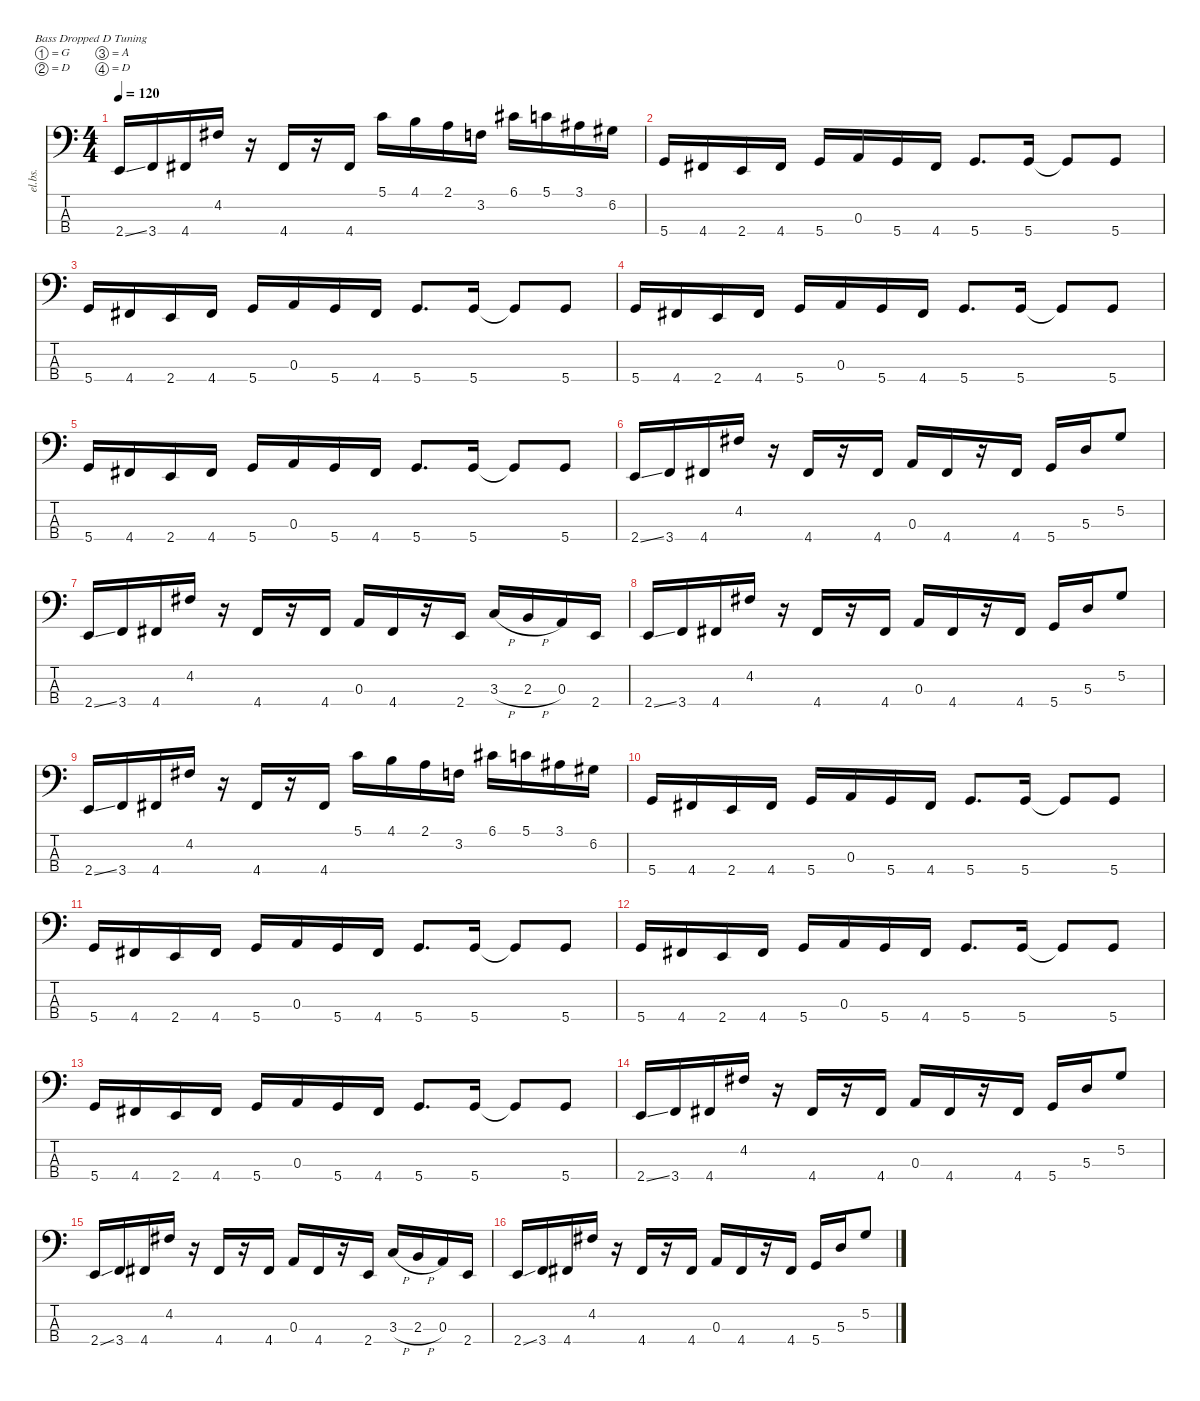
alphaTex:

\defaultSystemsLayout 4
\hideDynamics
\bracketExtendMode nobrackets
\otherSystemsTrackNameOrientation horizontal
\track ("Ellefson" "el.bs.") {instrument electricbasspick}
\staff {score tabs}
\tuning (G2 D2 A1 D1)
\ts (4 4)
\tempo 120
\clef f4
\ks c
2.4{ss}.16{dy f beam Up} 3.4.16{beam Up} 4.4{acc #}.16{beam Up} 4.2{acc #}.16{beam Up} r.16{beam Up} 4.4{acc #}.16{beam Up} r.16{beam Up} 4.4{acc #}.16{beam Up} 5.1.16{beam Down} 4.1.16{beam Down} 2.1.16{beam Down} 3.2.16{beam Down} 6.1{acc #}.16{beam Down} 5.1.16{beam Down} 3.1{acc #}.16{beam Down} 6.2{acc #}.16{beam Down} |
5.4.16{beam Up} 4.4{acc #}.16{beam Up} 2.4.16{beam Up} 4.4{acc #}.16{beam Up} 5.4.16{beam Up} 0.3.16{beam Up} 5.4.16{beam Up} 4.4{acc #}.16{beam Up} 5.4.8{d beam Up} 5.4.16{beam Up} 5.4{t}.8{beam Up} 5.4.8{beam Up} |
5.4.16{beam Up} 4.4{acc #}.16{beam Up} 2.4.16{beam Up} 4.4{acc #}.16{beam Up} 5.4.16{beam Up} 0.3.16{beam Up} 5.4.16{beam Up} 4.4{acc #}.16{beam Up} 5.4.8{d beam Up} 5.4.16{beam Up} 5.4{t}.8{beam Up} 5.4.8{beam Up} |
5.4.16{beam Up} 4.4{acc #}.16{beam Up} 2.4.16{beam Up} 4.4{acc #}.16{beam Up} 5.4.16{beam Up} 0.3.16{beam Up} 5.4.16{beam Up} 4.4{acc #}.16{beam Up} 5.4.8{d beam Up} 5.4.16{beam Up} 5.4{t}.8{beam Up} 5.4.8{beam Up} |
5.4.16{beam Up} 4.4{acc #}.16{beam Up} 2.4.16{beam Up} 4.4{acc #}.16{beam Up} 5.4.16{beam Up} 0.3.16{beam Up} 5.4.16{beam Up} 4.4{acc #}.16{beam Up} 5.4.8{d beam Up} 5.4.16{beam Up} 5.4{t}.8{beam Up} 5.4.8{beam Up} |
2.4{ss}.16{beam Up} 3.4.16{beam Up} 4.4{acc #}.16{beam Up} 4.2{acc #}.16{beam Up} r.16{beam Up} 4.4{acc #}.16{beam Up} r.16{beam Up} 4.4{acc #}.16{beam Up} 0.3.16{beam Up} 4.4{acc #}.16{beam Up} r.16{beam Up} 4.4{acc #}.16{beam Up} 5.4.16{beam Up} 5.3.16{beam Up} 5.2.8{beam Up} |
2.4{ss}.16{beam Up} 3.4.16{beam Up} 4.4{acc #}.16{beam Up} 4.2{acc #}.16{beam Up} r.16{beam Up} 4.4{acc #}.16{beam Up} r.16{beam Up} 4.4{acc #}.16{beam Up} 0.3.16{beam Up} 4.4{acc #}.16{beam Up} r.16{beam Up} 2.4.16{beam Up} 3.3{h}.16{beam Up} 2.3{h}.16{beam Up} 0.3.16{beam Up} 2.4.16{beam Up} |
2.4{ss}.16{beam Up} 3.4.16{beam Up} 4.4{acc #}.16{beam Up} 4.2{acc #}.16{beam Up} r.16{beam Up} 4.4{acc #}.16{beam Up} r.16{beam Up} 4.4{acc #}.16{beam Up} 0.3.16{beam Up} 4.4{acc #}.16{beam Up} r.16{beam Up} 4.4{acc #}.16{beam Up} 5.4.16{beam Up} 5.3.16{beam Up} 5.2.8{beam Up} |
2.4{ss}.16{beam Up} 3.4.16{beam Up} 4.4{acc #}.16{beam Up} 4.2{acc #}.16{beam Up} r.16{beam Up} 4.4{acc #}.16{beam Up} r.16{beam Up} 4.4{acc #}.16{beam Up} 5.1.16{beam Down} 4.1.16{beam Down} 2.1.16{beam Down} 3.2.16{beam Down} 6.1{acc #}.16{beam Down} 5.1.16{beam Down} 3.1{acc #}.16{beam Down} 6.2{acc #}.16{beam Down} |
5.4.16{beam Up} 4.4{acc #}.16{beam Up} 2.4.16{beam Up} 4.4{acc #}.16{beam Up} 5.4.16{beam Up} 0.3.16{beam Up} 5.4.16{beam Up} 4.4{acc #}.16{beam Up} 5.4.8{d beam Up} 5.4.16{beam Up} 5.4{t}.8{beam Up} 5.4.8{beam Up} |
5.4.16{beam Up} 4.4{acc #}.16{beam Up} 2.4.16{beam Up} 4.4{acc #}.16{beam Up} 5.4.16{beam Up} 0.3.16{beam Up} 5.4.16{beam Up} 4.4{acc #}.16{beam Up} 5.4.8{d beam Up} 5.4.16{beam Up} 5.4{t}.8{beam Up} 5.4.8{beam Up} |
5.4.16{beam Up} 4.4{acc #}.16{beam Up} 2.4.16{beam Up} 4.4{acc #}.16{beam Up} 5.4.16{beam Up} 0.3.16{beam Up} 5.4.16{beam Up} 4.4{acc #}.16{beam Up} 5.4.8{d beam Up} 5.4.16{beam Up} 5.4{t}.8{beam Up} 5.4.8{beam Up} |
5.4.16{beam Up} 4.4{acc #}.16{beam Up} 2.4.16{beam Up} 4.4{acc #}.16{beam Up} 5.4.16{beam Up} 0.3.16{beam Up} 5.4.16{beam Up} 4.4{acc #}.16{beam Up} 5.4.8{d beam Up} 5.4.16{beam Up} 5.4{t}.8{beam Up} 5.4.8{beam Up} |
2.4{ss}.16{beam Up} 3.4.16{beam Up} 4.4{acc #}.16{beam Up} 4.2{acc #}.16{beam Up} r.16{beam Up} 4.4{acc #}.16{beam Up} r.16{beam Up} 4.4{acc #}.16{beam Up} 0.3.16{beam Up} 4.4{acc #}.16{beam Up} r.16{beam Up} 4.4{acc #}.16{beam Up} 5.4.16{beam Up} 5.3.16{beam Up} 5.2.8{beam Up} |
2.4{ss}.16{beam Up} 3.4.16{beam Up} 4.4{acc #}.16{beam Up} 4.2{acc #}.16{beam Up} r.16{beam Up} 4.4{acc #}.16{beam Up} r.16{beam Up} 4.4{acc #}.16{beam Up} 0.3.16{beam Up} 4.4{acc #}.16{beam Up} r.16{beam Up} 2.4.16{beam Up} 3.3{h}.16{beam Up} 2.3{h}.16{beam Up} 0.3.16{beam Up} 2.4.16{beam Up} |
2.4{ss}.16{beam Up} 3.4.16{beam Up} 4.4{acc #}.16{beam Up} 4.2{acc #}.16{beam Up} r.16{beam Up} 4.4{acc #}.16{beam Up} r.16{beam Up} 4.4{acc #}.16{beam Up} 0.3.16{beam Up} 4.4{acc #}.16{beam Up} r.16{beam Up} 4.4{acc #}.16{beam Up} 5.4.16{beam Up} 5.3.16{beam Up} 5.2.8{beam Up}
